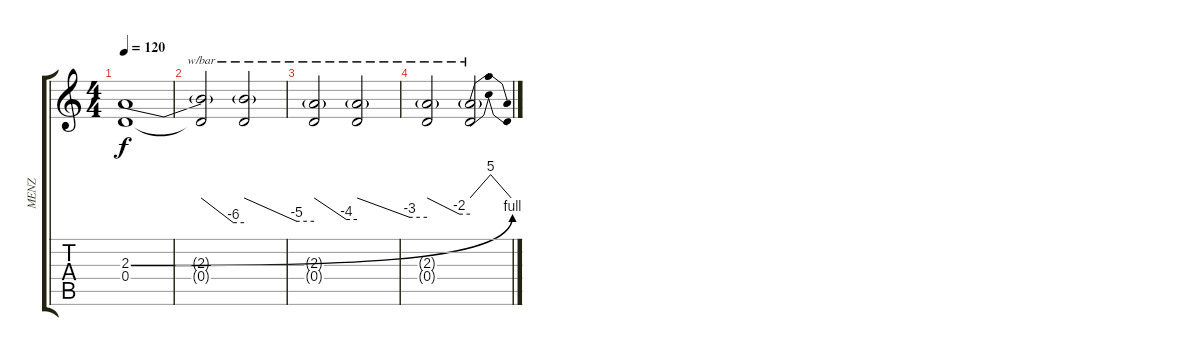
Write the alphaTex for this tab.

\track ("MENZ" "MENZ") {instrument electricguitarclean}
\staff {score tabs}
\tuning (E4 B3 G3 D3 A2 E2) {hide}
\ts (4 4)
\tempo 120
\clef g2
\ks c
(2.3{be (bend 0 0 60 4)} 0.4).1{dy f} |
(2.3{t} 0.4{t}).2{tbe (custom default 0 0 45 -24 60 -24)} (2.3{t} 0.4{t}).2{tbe (custom default 0 0 45 -20 60 -20)} |
(2.3{t} 0.4{t}).2{tbe (custom default 0 0 45 -16 60 -16)} (2.3{t} 0.4{t}).2{tbe (custom default 0 0 45 -12 60 -12)} |
(2.3{t} 0.4{t}).2{tbe (custom default 0 0 45 -8 60 -8)} (2.3{t} 0.4{t}).2{tbe (dip default 0 0 30 20 60 0)}
